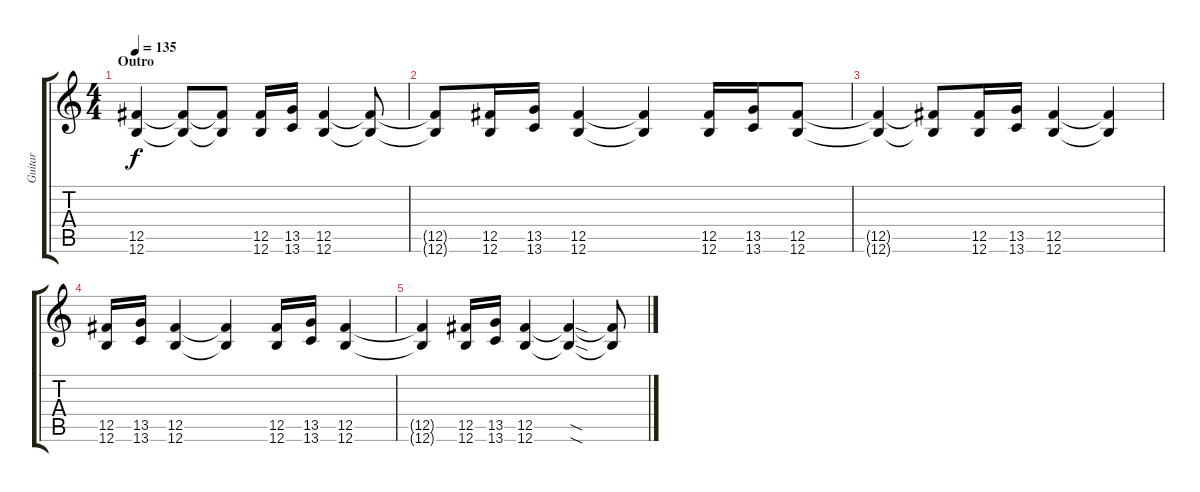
\track ("Guitar" "Guitar") {instrument distortionguitar}
\staff {score tabs}
\tuning (Db4 Ab3 E3 B2 Gb2 B1) {hide}
\ts (4 4)
\section ("" "Outro")
\tempo 135
\clef g2
\ks c
(12.5 12.6).4{dy f} (12.5{t} 12.6{t}).8 (12.5{t} 12.6{t}).8 (12.5 12.6).16 (13.5 13.6).16 (12.5 12.6).4 (12.5{t} 12.6{t}).8 |
(12.5{t} 12.6{t}).8 (12.5 12.6).16 (13.5 13.6).16 (12.5 12.6).4 (12.5{t} 12.6{t}).4 (12.5 12.6).16 (13.5 13.6).16 (12.5 12.6).8 |
(12.5{t} 12.6{t}).4 (12.5{t} 12.6{t}).8 (12.5 12.6).16 (13.5 13.6).16 (12.5 12.6).4 (12.5{t} 12.6{t}).4 |
(12.5 12.6).16 (13.5 13.6).16 (12.5 12.6).4 (12.5{t} 12.6{t}).4 (12.5 12.6).16 (13.5 13.6).16 (12.5 12.6).4 |
(12.5{t} 12.6{t}).4 (12.5 12.6).16 (13.5 13.6).16 (12.5 12.6).4 (12.5{sod t} 12.6{sod t}).4 (12.5{t} 12.6{t}).8
